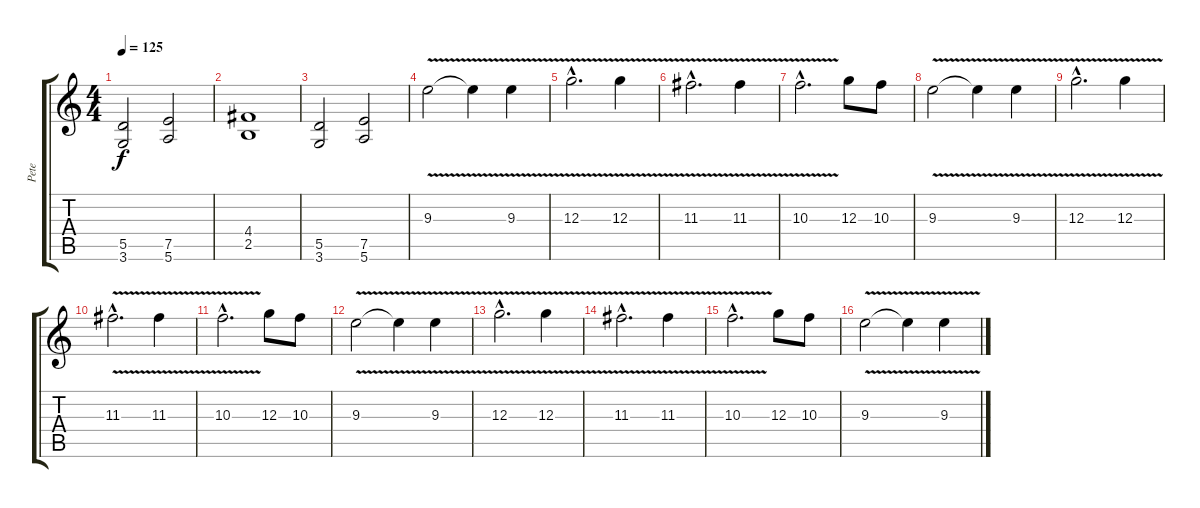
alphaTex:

\track ("Pete" "Pete") {instrument distortionguitar}
\staff {score tabs}
\tuning (E4 B3 G3 D3 A2 E2) {hide}
\ts (4 4)
\tempo 125
\clef g2
\ks c
(5.5 3.6).2{dy f} (7.5 5.6).2 |
(4.4 2.5).1 |
(5.5 3.6).2 (7.5 5.6).2 |
9.3{v}.2 9.3{t}.4 9.3{v}.4 |
12.3{v hac}.2{d} 12.3{v}.4 |
11.3{v hac}.2{d} 11.3{v}.4 |
10.3{v hac}.2{d} 12.3.8 10.3.8 |
9.3{v}.2 9.3{t}.4 9.3{v}.4 |
12.3{v hac}.2{d} 12.3{v}.4 |
11.3{v hac}.2{d} 11.3{v}.4 |
10.3{v hac}.2{d} 12.3.8 10.3.8 |
9.3{v}.2 9.3{t}.4 9.3{v}.4 |
12.3{v hac}.2{d} 12.3{v}.4 |
11.3{v hac}.2{d} 11.3{v}.4 |
10.3{v hac}.2{d} 12.3.8 10.3.8 |
9.3{v}.2 9.3{t}.4 9.3{v}.4
